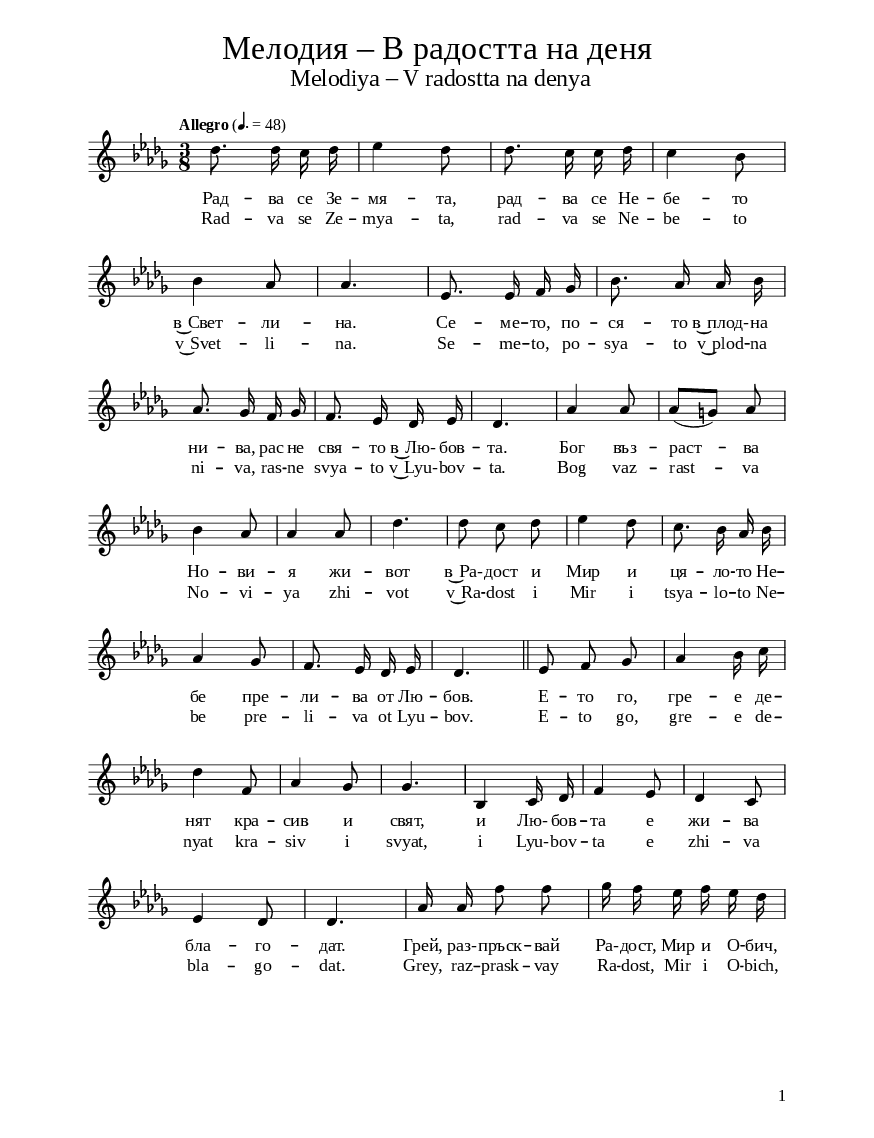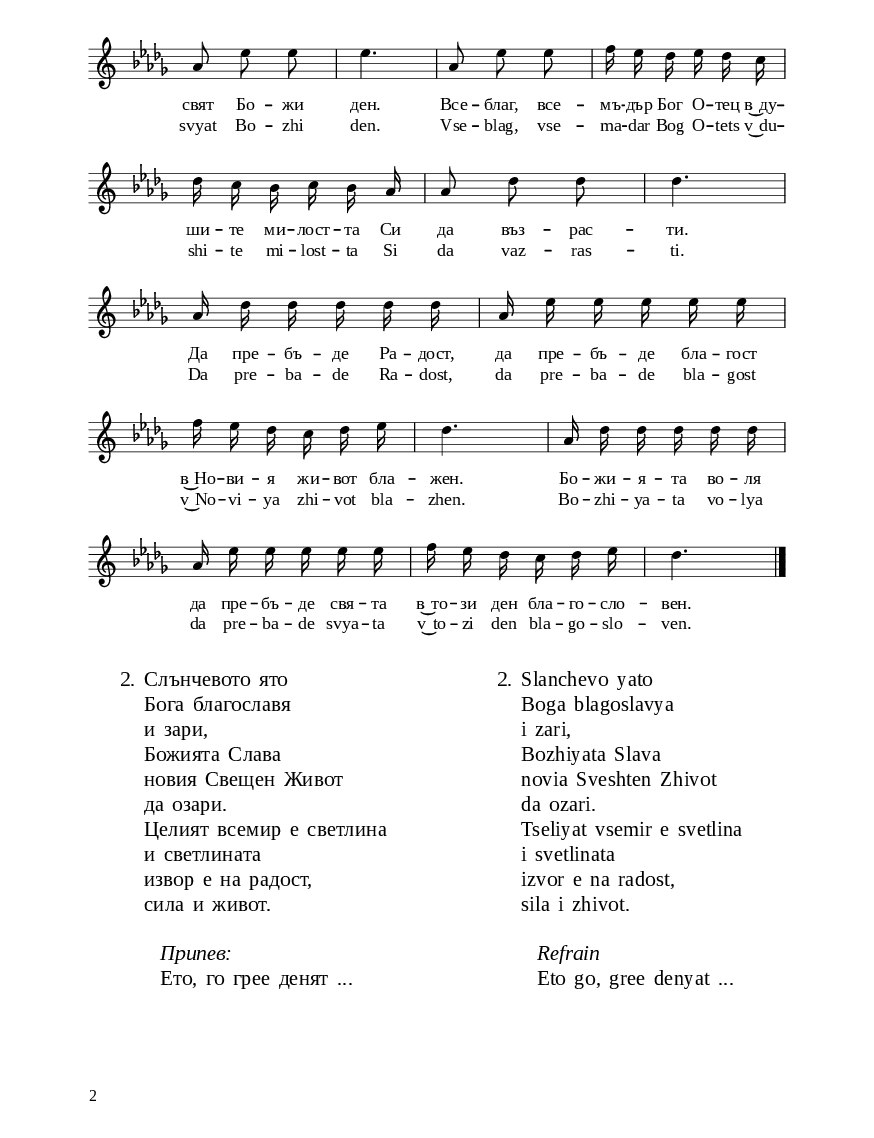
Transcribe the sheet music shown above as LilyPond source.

\version "2.24.0"

% include paper part and global functions
\include "include/globals.ily"

\bookpart {
  \label #'ref186
  \tocItem \markup "Мелодия – В радостта... – Melodiya – V radostta..."
  \include "include/bookpart-paper.ily"
  \score {
    \include "include/score-layout.ily"

    \new Voice \absolute {
      \clef treble
      \key des \major
      \time 3/8
      \tempoFunc "Allegro" 4. "48"
      \autoBeamOff
      des''8. des''16 c''16 des''16
      | % 2
      es''4 des''8 | % 3
      des''8. c''16 c''16 des''16
      | % 4
      c''4 bes'8 \break | % 5
      bes'4  as'8 | % 6
      as'4. | % 7
      es'8.  es'16  f'16  ges'16  | % 8
      bes'8.  as'16  as'16 bes'16 \break | % 9
      as'8.  ges'16  f'16  ges'16 |

      f'8.  es'16  des'16  es'16 | % 11
      des'4. | % 12
      as'4  as'8   | % 13
      as'8 [(  g'8 )]  as'8 \break| % 14
      bes'4  as'8  | % 15
      as'4  as'8 | % 16
      des''4.  | % 17
      des''8 c''8 des''8 | % 18
      es''4 des''8 | % 19
      c''8. bes'16  as'16 bes'16 \break |

      as'4  ges'8  | % 21
      f'8.  es'16  des'16  es'16 | % 22
      des'4. \bar "||"
      es'8  f'8  ges'8 | % 24
      as'4 bes'16 c''16 \break | % 25
      des''4  f'8 | % 26
      as'4  ges'8 | % 27
      ges'4. | % 28
      bes4  c'16  des'16   | % 29
      f'4  es'8  |
      des'4  c'8  \break | % 31
      es'4  des'8 | % 32
      des'4. | % 33
      as'16  as'16 f''8 f''8 | % 34
      ges''16 f''16 es''16 f''16
      es''16 des''16 \break  | % 35
      as'8 es''8 es''8 | % 36
      es''4.  | % 37
      as'8 es''8 es''8   | % 38
      f''16 es''16 des''16 es''16
      des''16 c''16 \break| % 39
      des''16 c''16 bes'16 c''16
      bes'16  as'16 |
      as'8 des''8 des''8 | % 41
      des''4. \break | % 42
      as'16 des''16 des''16 des''16
      des''16 des''16  | % 43
      as'16 es''16 es''16 es''16
      es''16 es''16 \break | % 44
      f''16 es''16 des''16 c''16
      des''16 es''16 | % 45
      des''4. | % 46
      as'16 des''16 des''16 des''16
      des''16 des''16 \break | % 47
      as'16 es''16 es''16 es''16
      es''16 es''16 | % 48
      f''16 es''16 des''16 c''16
      des''16 es''16 | % 49
      des''4. \bar "|."
    }

    \addlyrics {
      Рад -- ва се Зе -- мя -- та, рад --
      ва се Не -- бе -- то в~Свет -- ли
      -- на. Се -- ме -- то, по -- ся -- то
      "в~плод-" -- на ни -- ва, рас -- не
      свя -- то "в~Лю-" -- бов -- та. Бог
      въз -- раст -- ва Но -- ви -- я
      жи -- вот "в~Ра-" -- дост и Мир и
      ця -- ло -- то Не -- бе пре -- ли --
      ва от Лю -- бов. Е -- то го, гре --
      е де -- нят кра -- сив и свят, и
      "Лю-" -- бов -- та е жи -- ва бла --
      го -- дат. Грей, "раз-" -- "пръск" -- вай
      "Ра-" -- дост, Мир и О -- бич, свят
      Бо -- жи ден. Все -- благ, все --
      мъ -- дър Бог О -- тец в~ду -- ши
      -- те ми -- лост -- та Си да въз --
      рас -- ти. Да пре -- бъ -- де Ра --
      дост, да пре -- бъ -- де бла --
      гост в~Но -- ви -- я жи -- вот бла
      -- жен. Бо -- жи -- я -- та во -- ля
      да пре -- бъ -- де свя -- та в~то
      -- зи ден бла -- го -- сло -- вен.}
      \addlyrics {
        Rad -- va se Ze -- mya -- ta, rad --
        va se Ne -- be -- to v~Svet -- li
        -- na. Se -- me -- to, po -- sya -- to
        v~plod -- na ni -- va, ras -- ne
        svya -- to "v~Lyu-" -- bov -- ta. Bog
        vaz -- rast -- va No -- vi -- ya
        zhi -- vot v~Ra -- dost i Mir i
        tsya -- lo -- to Ne -- be pre -- li --
        va ot Lyu -- bov. E -- to go, gre --
        e de -- nyat kra -- siv i svyat, i
        "Lyu-" -- bov -- ta e zhi -- va bla --
        go -- dat. Grey, raz -- prask -- vay
        Ra -- dost, Mir i O -- bich, svyat
        Bo -- zhi den. Vse -- blag, vse --
        ma -- dar Bog O -- tets v~du -- shi
        -- te mi -- lost -- ta Si da vaz --
        ras -- ti. Da pre -- ba -- de Ra --
        dost, da pre -- ba -- de bla --
        gost v~No -- vi -- ya zhi -- vot bla
        -- zhen. Bo -- zhi -- ya -- ta vo -- lya
        da pre -- ba -- de svya -- ta v~to
        -- zi den bla -- go -- slo -- ven.}


        \header {
          title = \titleFunc "Мелодия – В радостта на деня" " Melodiya – V radostta na denya"
        }

        \midi{}

      } % score

      \markup \fontsize #bgCoupletFontSize {
        \hspace #3
        \override #`(baseline-skip . ,bgCoupletBaselineSkip)
        \column {
          \line {  2. Слънчевото ято}

          \line {   "   " Бога благославя}

          \line {   "   " и зари,}

          \line {   "   " Божията Слава}

          \line {   "   " новия Свещен Живот}

          \line {   "   " да озари.}

          \line {   "   " Целият всемир е светлина}

          \line {   "   " и светлината}

          \line {   "   " извор е на радост,}

          \line {   "   " сила и живот.}
          \line {   "   " }
          \line \italic {   "      " Припев:}
          \line {   "      " Ето, го грее денят ...}


        }

        \hspace #10
        \override #`(baseline-skip . ,bgCoupletBaselineSkip)
        \column {
          \line { 2. Slanchevo yato}
          \line {   "   " Boga blagoslavya}

          \line {   "   " i zari,}

          \line {   "   " Bozhiyata Slava}

          \line {   "   " novia Sveshten Zhivot}

          \line {   "   " da ozari.}

          \line {   "   " Tseliyat vsemir e svetlina}

          \line {   "   " i svetlinata}

          \line {   "   " izvor e na radost,}

          \line {   "   " sila i zhivot.}
          \line {   "   " }
          \line \italic {   "      " Refrain}
          \line {   "      " Eto go, gree denyat ...}

        } %column
      } % markup

      \pageBreak

      % include foreign translation(s) of the song
      \version "2.24.1"

\markup \fill-line { \fontsize #deTitleFontSize "Melodie – In der Freude des Tages" }
\markup \null
\markup \null
\markup \fontsize #deCoupletFontSize {
  \hspace #12
  \override #`(baseline-skip . ,deCoupletBaselineSkip)

  \column {
    \line { " " }


 \line { 1.  Die Erde freut sich,}

 \line { "   "der Himmel freut sich im Licht.}

 \line { "   "Das Korn, in den fruchbaren Acker gesät,}

 \line { "   "gedeiht heilig in der Liebe. }

 \line { "   "Gott lässt das neue Leben wachsen}

 \line { "   "in Freude und Frieden}

 \line { "   "und der ganze Himmel fließt von Liebe über.}
 \line { " "}

 \line \italic { "   "Refrain:}

 \line { "   "Nun leuchtet der Tag schön und heilig,}

 \line { "   "und die Liebe ist ein lebendiger Segen.}

 \line { "   "Leuchte, verbreite Freude, Frieden und Liebe,}

 \line { "   "heiliger, göttlicher Tag. }

 \line { "   "Allgütiger, allweiser Gottvater,}

 \line { "   "möge Er seine Gnade in den Seelen mehren.}

 \line { "   "Auf dass die Freude ewig währe,}

 \line { "   "auf dass die Güte ewig währe}

 \line { "   "im neuen seligen Leben.}

 \line { "   "Möge der göttliche Wille an diesem }

 \line { "   "gesegneten Tag auf ewig heilig sein.}
 \line { " "}

 \line { 2. Der Schwarm aus der Sonne segnet und sprüht,}

 \line { "   "damit der göttliche Ruhm das heilige Leben erleuchtet. }

 \line { "   "Die ganze Welt ist Licht und das Licht}

 \line { "   "ist Quelle von Freude, Kraft und Leben.}


\line { " " }

\line \italic {"   " Refrain ...}

 \line { "   "Nun leuchtet der Tag...}

 }
}


    } % bookpart

    % Più mosso
    %
